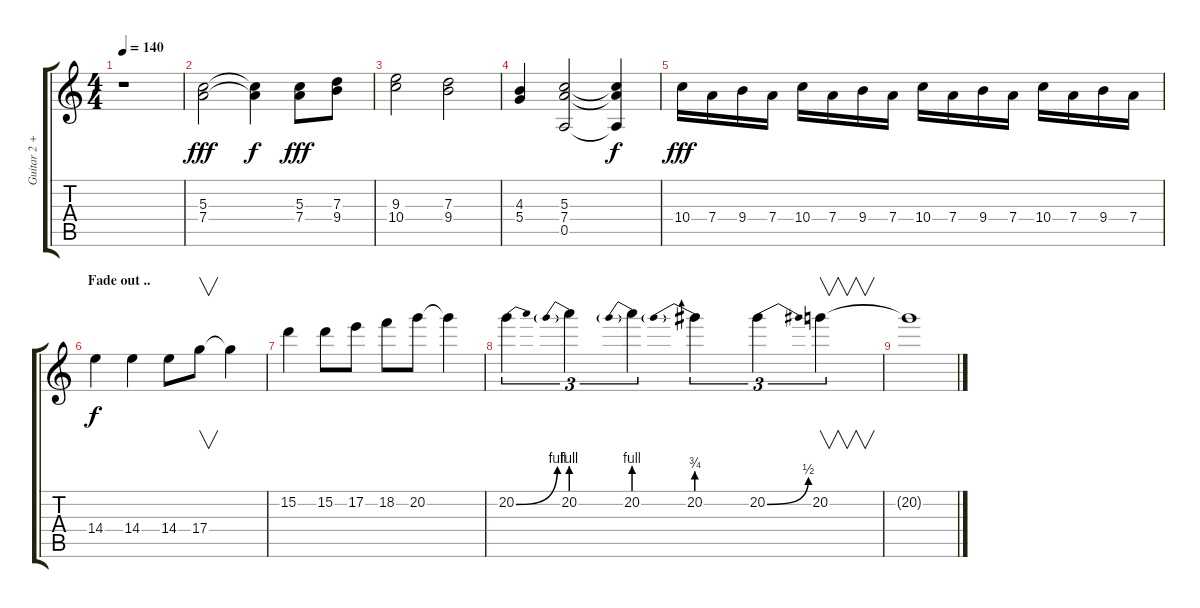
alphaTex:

\track ("Guitar 2 + Solo" "Guitar 2 +") {instrument distortionguitar}
\staff {score tabs}
\tuning (E4 B3 G3 D3 A2 E2) {hide}
\ts (4 4)
\tempo 140
\clef g2
\ks c
r.1{dy f} |
(5.3 7.4).2{dy fff} (5.3{t} 7.4{t}).4{dy f} (5.3 7.4).8{dy fff} (7.3 9.4).8 |
(9.3 10.4).2 (7.3 9.4).2 |
(4.3 5.4).4 (5.3 7.4 0.5).2 (5.3{t} 7.4{t} 0.5{t}).4{dy f} |
10.4.16{dy fff volume 8} 7.4.16 9.4.16 7.4.16 10.4.16 7.4.16 9.4.16 7.4.16 10.4.16 7.4.16 9.4.16 7.4.16 10.4.16 7.4.16 9.4.16 7.4.16 |
\section ("" "Fade out ..")
14.4.4{dy f} 14.4.4 14.4.8 17.4.8{v} 17.4{t}.4 |
15.2.4 15.2.8 17.2.8 18.2.8 20.2.8 20.2{t}.4 |
20.2{be (bend 0 0 60 4)}.4{tu (3 2) volume 0} 20.2{be (prebend 0 4 60 4)}.4{tu (3 2)} 20.2{be (prebend 0 4 60 4)}.4{tu (3 2)} 20.2{be (prebend 0 3 60 3)}.4{tu (3 2)} 20.2{be (bend 0 0 60 2)}.4{tu (3 2)} 20.2.4{v tu (3 2)} |
20.2{t}.1
